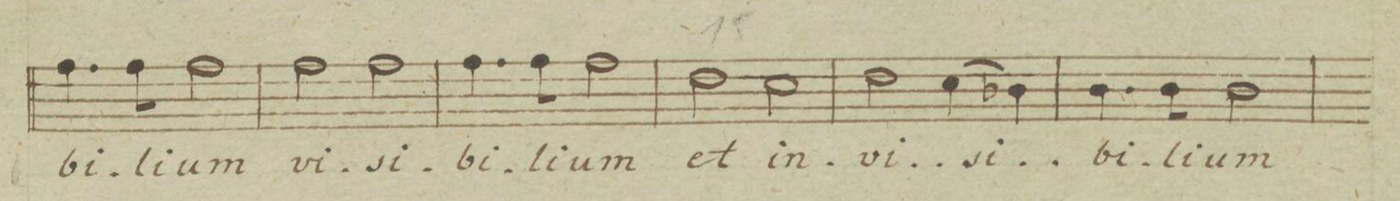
**kern	**text	**dynam
*I"Tenore	*	*
*clefC4	*	*
*k[b-e-a-]	*	*
*met(c)	*	*
*M4/4	*	*
4.e-\	-bi-	.
*8\right	*	*
8e-\	-li-	.
2e-\	-um	.
=13	=13	=13
2e-\	vi-	.
2e-\	-si-	.
=14	=14	=14
4.e-\	-bi-	.
8e-\	-li-	.
2e-\	-um	.
=15	=15	=15
2c\	et	.
2B-\	in-	.
=16	=16	=16
2c\	-vi-	.
(4B-\	-si-	.
4A-X\)	.	.
=17	=17	=17
4.A-\	-bi-	.
8A-\	-li-	.
2A-\	-um	.
=18	=18	=18
*-	*-	*-
